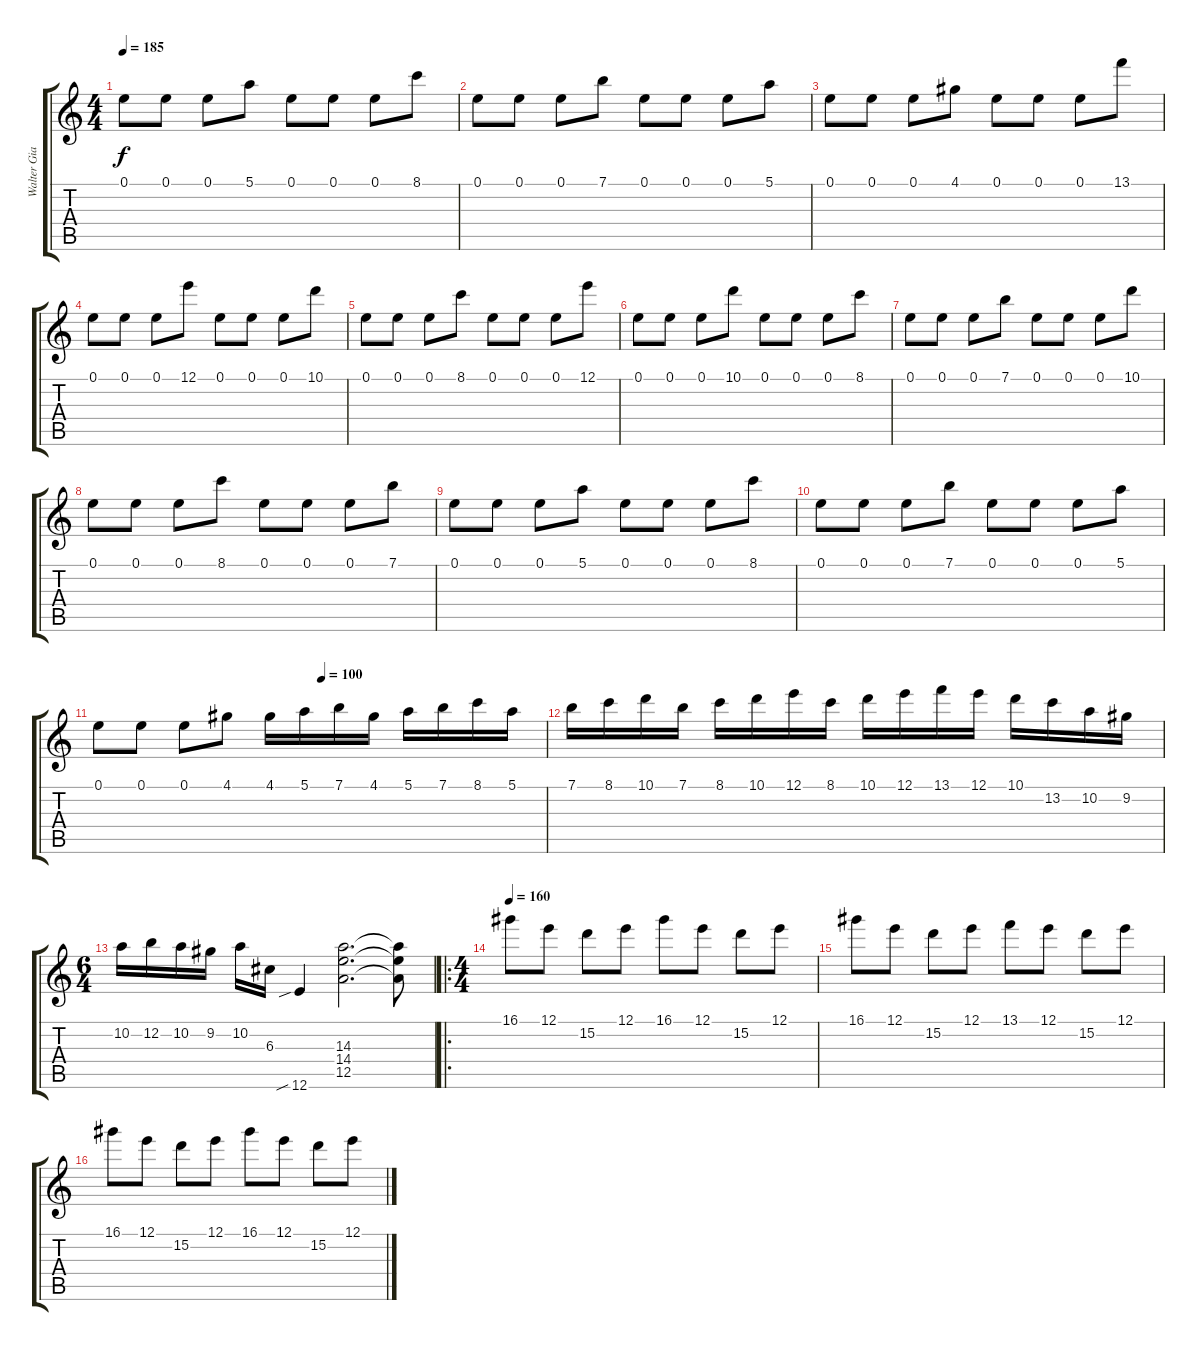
\track ("Walter Giardino" "Walter Gia") {instrument distortionguitar}
\staff {score tabs}
\tuning (E4 B3 G3 D3 A2 E2) {hide}
\ts (4 4)
\tempo 185
\clef g2
\ks c
0.1.8{dy f} 0.1.8 0.1.8 5.1.8 0.1.8 0.1.8 0.1.8 8.1.8 |
0.1.8 0.1.8 0.1.8 7.1.8 0.1.8 0.1.8 0.1.8 5.1.8 |
0.1.8 0.1.8 0.1.8 4.1.8 0.1.8 0.1.8 0.1.8 13.1.8 |
0.1.8 0.1.8 0.1.8 12.1.8 0.1.8 0.1.8 0.1.8 10.1.8 |
0.1.8 0.1.8 0.1.8 8.1.8 0.1.8 0.1.8 0.1.8 12.1.8 |
0.1.8 0.1.8 0.1.8 10.1.8 0.1.8 0.1.8 0.1.8 8.1.8 |
0.1.8 0.1.8 0.1.8 7.1.8 0.1.8 0.1.8 0.1.8 10.1.8 |
0.1.8 0.1.8 0.1.8 8.1.8 0.1.8 0.1.8 0.1.8 7.1.8 |
0.1.8 0.1.8 0.1.8 5.1.8 0.1.8 0.1.8 0.1.8 8.1.8 |
0.1.8 0.1.8 0.1.8 7.1.8 0.1.8 0.1.8 0.1.8 5.1.8 |
\tempo (100 0.5)
0.1.8 0.1.8 0.1.8 4.1.8 4.1.16 5.1.16 7.1.16 4.1.16 5.1.16 7.1.16 8.1.16 5.1.16 |
7.1.16 8.1.16 10.1.16 7.1.16 8.1.16 10.1.16 12.1.16 8.1.16 10.1.16 12.1.16 13.1.16 12.1.16 10.1.16 13.2.16 10.2.16 9.2.16 |
\ts (6 4)
10.2.16 12.2.16 10.2.16 9.2.16 10.2.16 6.3.16 12.6{sib}.4 (14.3 14.4 12.5).2{d} (14.3{t} 14.4{t} 12.5{t}).8 |
\ro
\ts (4 4)
\tempo 160
16.1.8 12.1.8 15.2.8 12.1.8 16.1.8 12.1.8 15.2.8 12.1.8 |
16.1.8 12.1.8 15.2.8 12.1.8 13.1.8 12.1.8 15.2.8 12.1.8 |
16.1.8 12.1.8 15.2.8 12.1.8 16.1.8 12.1.8 15.2.8 12.1.8
